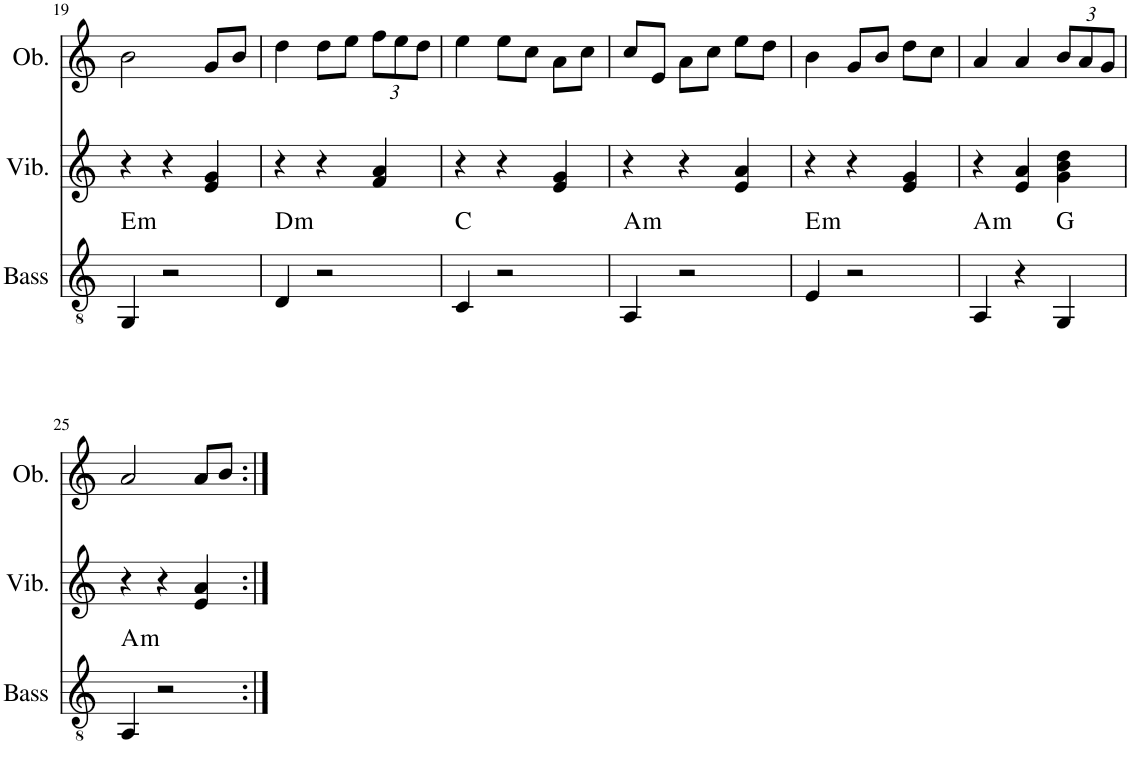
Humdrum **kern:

**kern	**harte	**kern	**kern
*part3	*part3	*part2	*part1
*staff3	*	*staff2	*staff1
*I"Akustischer Bass	*	*I"Vibraphon	*I"Oboe
*I'Bass	*	*I'Vib.	*I'Ob.
!!LO:PB:g=z
*clefGv2	*	*clefG2	*clefG2
*k[]	*	*k[]	*k[]
*M3/4	*	*M3/4	*M3/4
=19	=19	=19	=19
!	!LO:H:kt=m	!	!
4GG/	E:min	4r	2b\
2r	.	4r	.
.	.	4e/ 4g/	8g/L
.	.	.	8b/J
=20	=20	=20	=20
!	!LO:H:kt=m	!	!
4D/	D:min	4r	4dd\
2r	.	4r	8dd\L
.	.	.	8ee\J
*	*	*	*Xbrackettup
.	.	4f/ 4a/	12ff\L
.	.	.	12ee\
.	.	.	12dd\J
=21	=21	=21	=21
4C/	C:maj	4r	4ee\
2r	.	4r	8ee\L
.	.	.	8cc\J
.	.	4e/ 4g/	8a\L
.	.	.	8cc\J
=22	=22	=22	=22
!	!LO:H:kt=m	!	!
4AA/	A:min	4r	8cc/L
.	.	.	8e/J
2r	.	4r	8a\L
.	.	.	8cc\J
.	.	4e/ 4a/	8ee\L
.	.	.	8dd\J
=23	=23	=23	=23
!	!LO:H:kt=m	!	!
4E/	E:min	4r	4b\
2r	.	4r	8g/L
.	.	.	8b/J
.	.	4e/ 4g/	8dd\L
.	.	.	8cc\J
=24	=24	=24	=24
!	!LO:H:kt=m	!	!
4AA/	A:min	4r	4a/
4r	.	4e/ 4a/	4a/
4GG/	G:maj	4g\ 4b\ 4dd\	12b/L
.	.	.	12a/
.	.	.	12g/J
!!LO:LB:g=z
=25	=25	=25	=25
!	!LO:H:kt=m	!	!
4AA/	A:min	4r	2a/
2r	.	4r	.
.	.	4e/ 4a/	8a/L
.	.	.	8b/J
=:|!	=:|!	=:|!	=:|!
*-	*-	*-	*-
